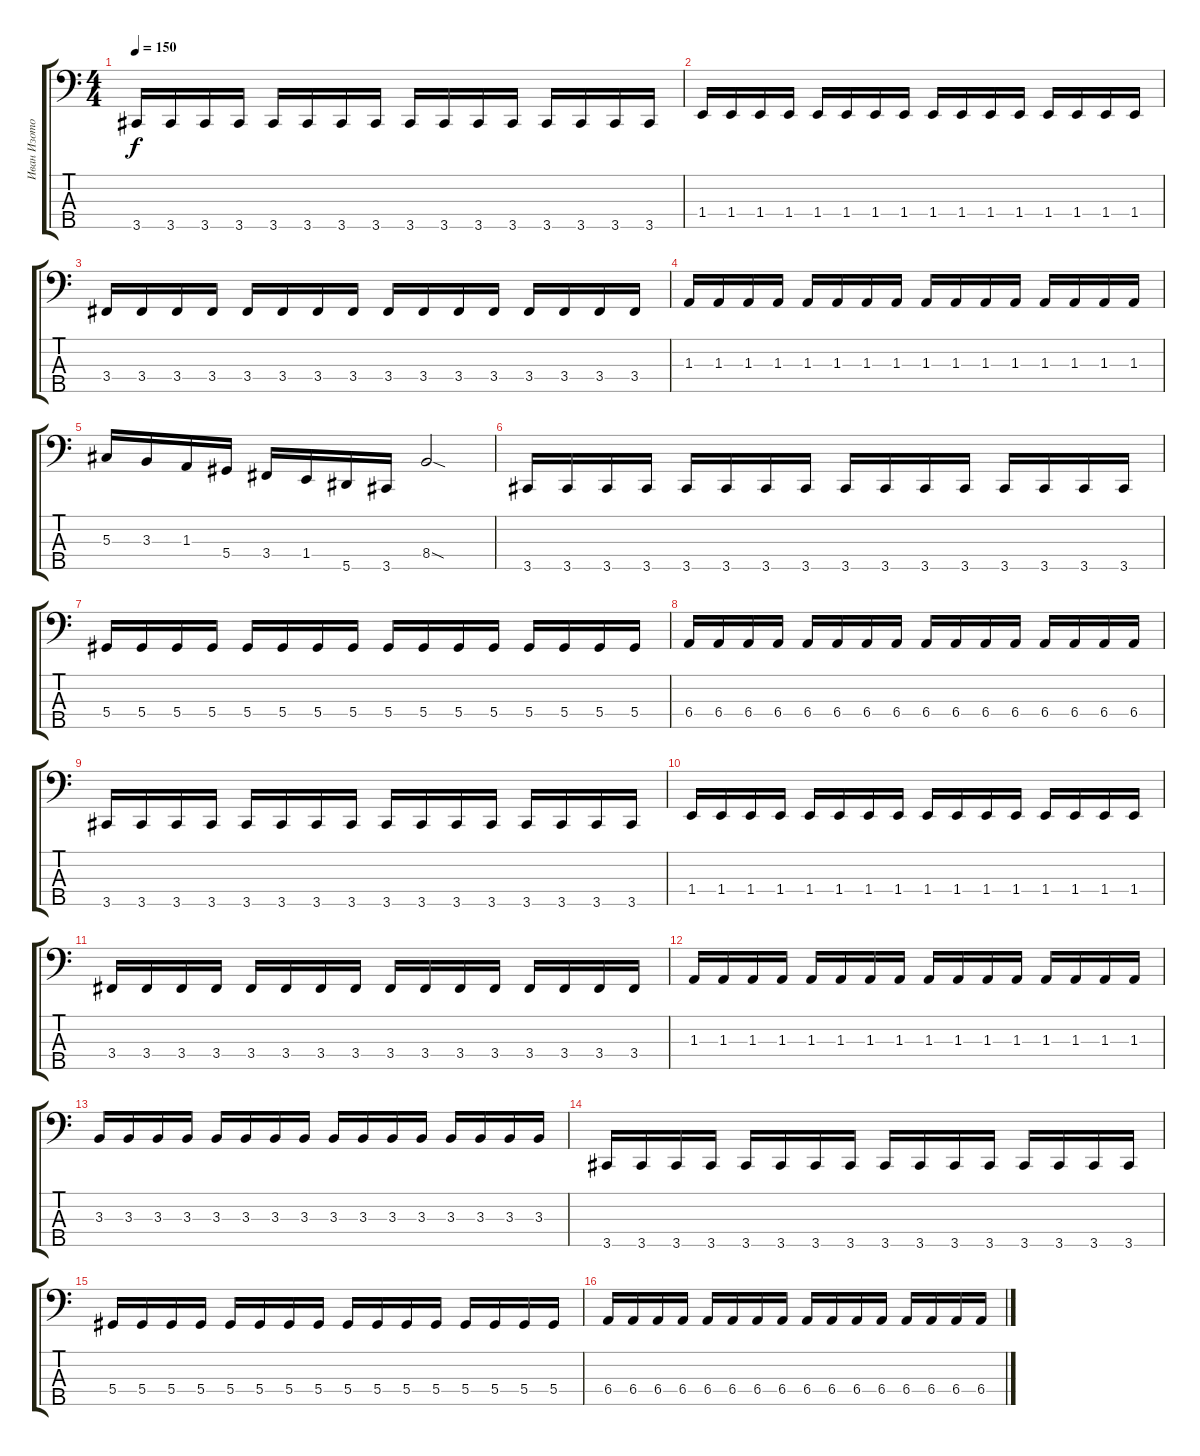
\track ("Иван Изотов" "Иван Изото") {instrument electricbasspick}
\staff {score tabs}
\tuning (Gb2 Db2 Ab1 Eb1 Bb0) {hide}
\ts (4 4)
\tempo 150
\clef f4
\ks c
3.5.16{dy f} 3.5.16 3.5.16 3.5.16 3.5.16 3.5.16 3.5.16 3.5.16 3.5.16 3.5.16 3.5.16 3.5.16 3.5.16 3.5.16 3.5.16 3.5.16 |
1.4.16 1.4.16 1.4.16 1.4.16 1.4.16 1.4.16 1.4.16 1.4.16 1.4.16 1.4.16 1.4.16 1.4.16 1.4.16 1.4.16 1.4.16 1.4.16 |
3.4.16 3.4.16 3.4.16 3.4.16 3.4.16 3.4.16 3.4.16 3.4.16 3.4.16 3.4.16 3.4.16 3.4.16 3.4.16 3.4.16 3.4.16 3.4.16 |
1.3.16 1.3.16 1.3.16 1.3.16 1.3.16 1.3.16 1.3.16 1.3.16 1.3.16 1.3.16 1.3.16 1.3.16 1.3.16 1.3.16 1.3.16 1.3.16 |
5.3.16 3.3.16 1.3.16 5.4.16 3.4.16 1.4.16 5.5.16 3.5.16 8.4{sod}.2 |
3.5.16 3.5.16 3.5.16 3.5.16 3.5.16 3.5.16 3.5.16 3.5.16 3.5.16 3.5.16 3.5.16 3.5.16 3.5.16 3.5.16 3.5.16 3.5.16 |
5.4.16 5.4.16 5.4.16 5.4.16 5.4.16 5.4.16 5.4.16 5.4.16 5.4.16 5.4.16 5.4.16 5.4.16 5.4.16 5.4.16 5.4.16 5.4.16 |
6.4.16 6.4.16 6.4.16 6.4.16 6.4.16 6.4.16 6.4.16 6.4.16 6.4.16 6.4.16 6.4.16 6.4.16 6.4.16 6.4.16 6.4.16 6.4.16 |
3.5.16 3.5.16 3.5.16 3.5.16 3.5.16 3.5.16 3.5.16 3.5.16 3.5.16 3.5.16 3.5.16 3.5.16 3.5.16 3.5.16 3.5.16 3.5.16 |
1.4.16 1.4.16 1.4.16 1.4.16 1.4.16 1.4.16 1.4.16 1.4.16 1.4.16 1.4.16 1.4.16 1.4.16 1.4.16 1.4.16 1.4.16 1.4.16 |
3.4.16 3.4.16 3.4.16 3.4.16 3.4.16 3.4.16 3.4.16 3.4.16 3.4.16 3.4.16 3.4.16 3.4.16 3.4.16 3.4.16 3.4.16 3.4.16 |
1.3.16 1.3.16 1.3.16 1.3.16 1.3.16 1.3.16 1.3.16 1.3.16 1.3.16 1.3.16 1.3.16 1.3.16 1.3.16 1.3.16 1.3.16 1.3.16 |
3.3.16 3.3.16 3.3.16 3.3.16 3.3.16 3.3.16 3.3.16 3.3.16 3.3.16 3.3.16 3.3.16 3.3.16 3.3.16 3.3.16 3.3.16 3.3.16 |
3.5.16 3.5.16 3.5.16 3.5.16 3.5.16 3.5.16 3.5.16 3.5.16 3.5.16 3.5.16 3.5.16 3.5.16 3.5.16 3.5.16 3.5.16 3.5.16 |
5.4.16 5.4.16 5.4.16 5.4.16 5.4.16 5.4.16 5.4.16 5.4.16 5.4.16 5.4.16 5.4.16 5.4.16 5.4.16 5.4.16 5.4.16 5.4.16 |
6.4.16 6.4.16 6.4.16 6.4.16 6.4.16 6.4.16 6.4.16 6.4.16 6.4.16 6.4.16 6.4.16 6.4.16 6.4.16 6.4.16 6.4.16 6.4.16
